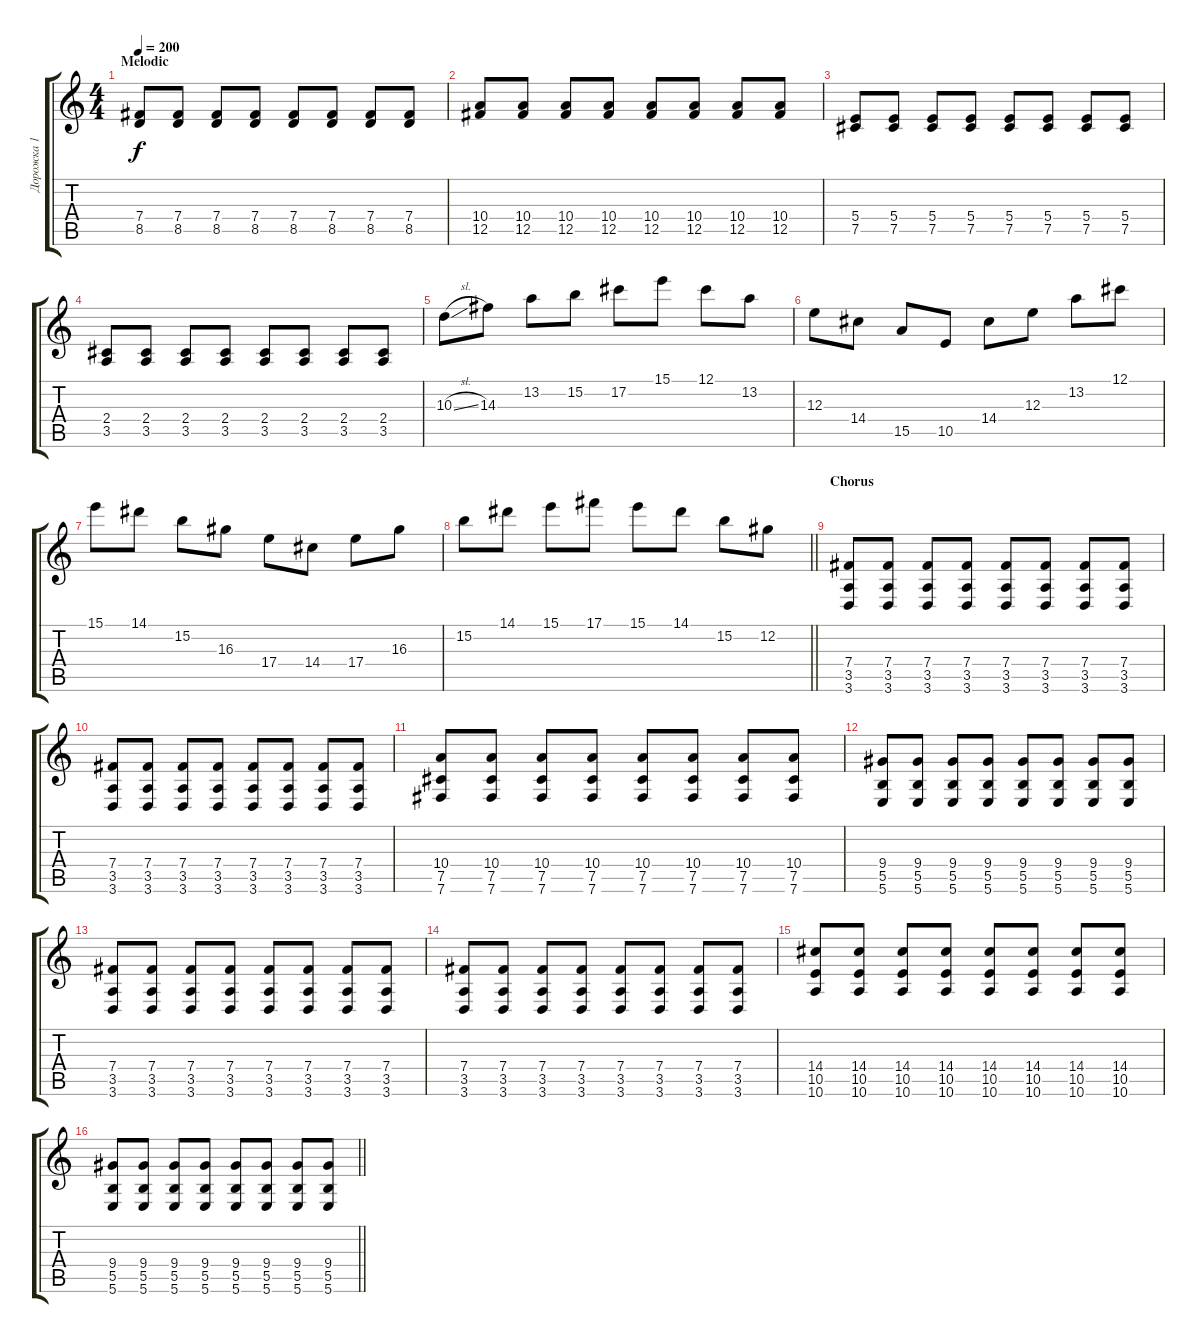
\track ("Дорожка 1" "Дорожка 1") {instrument distortionguitar}
\staff {score tabs}
\tuning (Db4 Ab3 E3 B2 Gb2 B1) {hide}
\ts (4 4)
\section ("" "Melodic")
\tempo 200
\clef g2
\ks c
(7.4 8.5).8{dy f} (7.4 8.5).8 (7.4 8.5).8 (7.4 8.5).8 (7.4 8.5).8 (7.4 8.5).8 (7.4 8.5).8 (7.4 8.5).8 |
(10.4 12.5).8 (10.4 12.5).8 (10.4 12.5).8 (10.4 12.5).8 (10.4 12.5).8 (10.4 12.5).8 (10.4 12.5).8 (10.4 12.5).8 |
(5.4 7.5).8 (5.4 7.5).8 (5.4 7.5).8 (5.4 7.5).8 (5.4 7.5).8 (5.4 7.5).8 (5.4 7.5).8 (5.4 7.5).8 |
(2.4 3.5).8 (2.4 3.5).8 (2.4 3.5).8 (2.4 3.5).8 (2.4 3.5).8 (2.4 3.5).8 (2.4 3.5).8 (2.4 3.5).8 |
10.3{sl}.8 14.3.8 13.2.8 15.2.8 17.2.8 15.1.8 12.1.8 13.2.8 |
12.3.8 14.4.8 15.5.8 10.5.8 14.4.8 12.3.8 13.2.8 12.1.8 |
15.1.8 14.1.8 15.2.8 16.3.8 17.4.8 14.4.8 17.4.8 16.3.8 |
\barLineRight lightlight
15.2.8 14.1.8 15.1.8 17.1.8 15.1.8 14.1.8 15.2.8 12.2.8 |
\section ("" "Chorus")
(7.4 3.5 3.6).8 (7.4 3.5 3.6).8 (7.4 3.5 3.6).8 (7.4 3.5 3.6).8 (7.4 3.5 3.6).8 (7.4 3.5 3.6).8 (7.4 3.5 3.6).8 (7.4 3.5 3.6).8 |
(7.4 3.5 3.6).8 (7.4 3.5 3.6).8 (7.4 3.5 3.6).8 (7.4 3.5 3.6).8 (7.4 3.5 3.6).8 (7.4 3.5 3.6).8 (7.4 3.5 3.6).8 (7.4 3.5 3.6).8 |
(10.4 7.5 7.6).8 (10.4 7.5 7.6).8 (10.4 7.5 7.6).8 (10.4 7.5 7.6).8 (10.4 7.5 7.6).8 (10.4 7.5 7.6).8 (10.4 7.5 7.6).8 (10.4 7.5 7.6).8 |
(9.4 5.5 5.6).8 (9.4 5.5 5.6).8 (9.4 5.5 5.6).8 (9.4 5.5 5.6).8 (9.4 5.5 5.6).8 (9.4 5.5 5.6).8 (9.4 5.5 5.6).8 (9.4 5.5 5.6).8 |
(7.4 3.5 3.6).8 (7.4 3.5 3.6).8 (7.4 3.5 3.6).8 (7.4 3.5 3.6).8 (7.4 3.5 3.6).8 (7.4 3.5 3.6).8 (7.4 3.5 3.6).8 (7.4 3.5 3.6).8 |
(7.4 3.5 3.6).8 (7.4 3.5 3.6).8 (7.4 3.5 3.6).8 (7.4 3.5 3.6).8 (7.4 3.5 3.6).8 (7.4 3.5 3.6).8 (7.4 3.5 3.6).8 (7.4 3.5 3.6).8 |
(14.4 10.5 10.6).8 (14.4 10.5 10.6).8 (14.4 10.5 10.6).8 (14.4 10.5 10.6).8 (14.4 10.5 10.6).8 (14.4 10.5 10.6).8 (14.4 10.5 10.6).8 (14.4 10.5 10.6).8 |
\barLineRight lightlight
(9.4 5.5 5.6).8 (9.4 5.5 5.6).8 (9.4 5.5 5.6).8 (9.4 5.5 5.6).8 (9.4 5.5 5.6).8 (9.4 5.5 5.6).8 (9.4 5.5 5.6).8 (9.4 5.5 5.6).8
